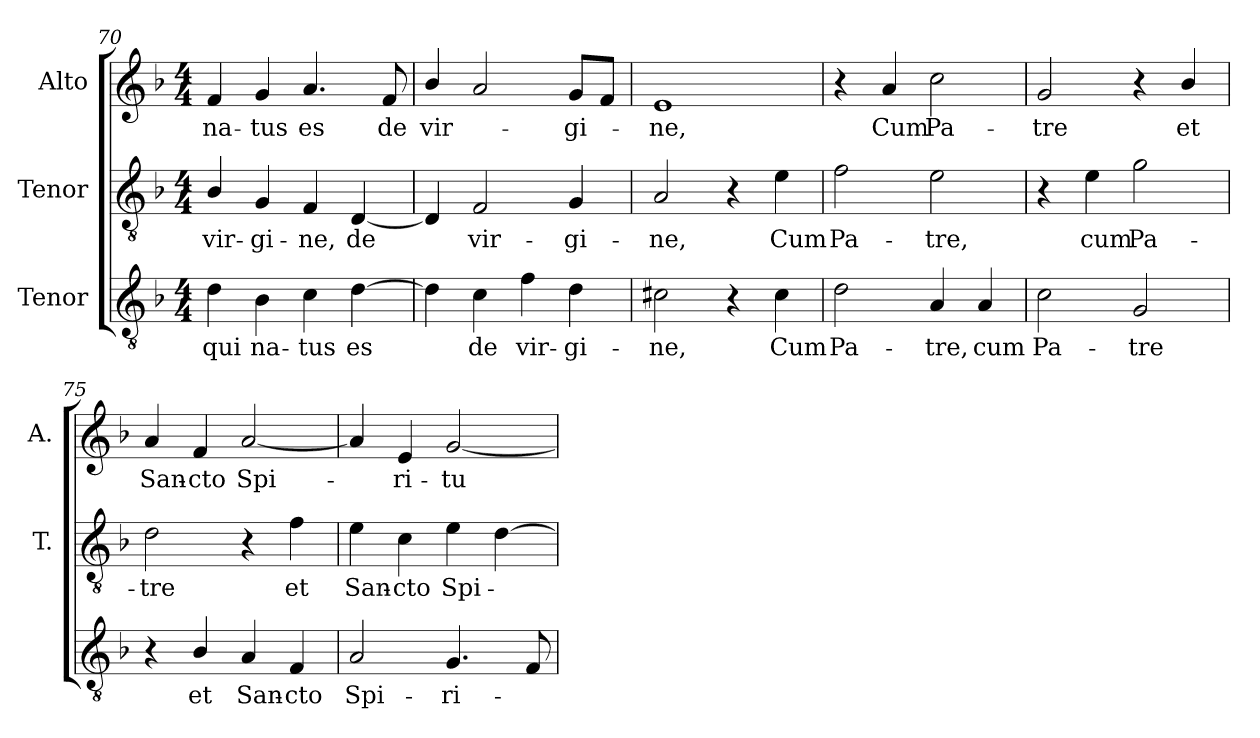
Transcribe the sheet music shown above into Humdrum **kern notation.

**kern	**text	**kern	**text	**kern	**text
*part3	*part3	*part2	*part2	*part1	*part1
*staff3	*staff3	*staff2	*staff2	*staff1	*staff1
*I"Tenor	*	*I"Tenor	*	*I"Alto	*
*	*	*I'T.	*	*I'A.	*
*clefGv2	*	*clefGv2	*	*clefG2	*
*	*	*ITrd7c12	*	*	*
*k[b-]	*	*k[b-]	*	*k[b-]	*
*F:	*	*F:	*	*F:	*
*M4/4	*	*M4/4	*	*M4/4	*
=70	=70	=70	=70	=70	=70
!	!LO:LY:b:color=#000000	!	!	!	!
!	!	!	!LO:LY:b:color=#000000	!	!
!	!	!	!	!	!LO:LY:b:color=#000000
4di\	qui	4BB-i/	vir-	4fi/	na-
!	!LO:LY:b:color=#000000	!	!	!	!
!	!	!	!LO:LY:b:color=#000000	!	!
!	!	!	!	!	!LO:LY:b:color=#000000
4B-i\	na-	4GGi/	-gi-	4gi/	-tus
!	!LO:LY:b:color=#000000	!	!	!	!
!	!	!	!LO:LY:b:color=#000000	!	!
!	!	!	!	!	!LO:LY:b:color=#000000
4ci\	-tus	4FFi/	-ne,	4.ai/	es
!	!LO:LY:b:color=#000000	!	!	!	!
!	!	!	!LO:LY:b:color=#000000	!	!
[4di\	es	[4DDi/	de	.	.
!	!	!	!	!	!LO:LY:b:color=#000000
.	.	.	.	8fi/	de
=71	=71	=71	=71	=71	=71
!	!	!	!	!	!LO:LY:b:color=#000000
4di\]	.	4DDi/]	.	4b-i/	vir-
!	!LO:LY:b:color=#000000	!	!	!	!
!	!	!	!LO:LY:b:color=#000000	!	!
4ci\	de	2FFi/	vir-	2ai/	.
!	!LO:LY:b:color=#000000	!	!	!	!
4fi\	vir-	.	.	.	.
!	!LO:LY:b:color=#000000	!	!	!	!
!	!	!	!LO:LY:b:color=#000000	!	!
!	!	!	!	!	!LO:LY:b:color=#000000
4di\	-gi-	4GGi/	-gi-	8gi/L	-gi-
.	.	.	.	8fi/J	.
=72	=72	=72	=72	=72	=72
!	!LO:LY:b:color=#000000	!	!	!	!
!	!	!	!LO:LY:b:color=#000000	!	!
!	!	!	!	!	!LO:LY:b:color=#000000
2c#Xi\	-ne,	2AAi/	-ne,	1ei	-ne,
4r	.	4r	.	.	.
!	!LO:LY:b:color=#000000	!	!	!	!
!	!	!	!LO:LY:b:color=#000000	!	!
4c#i\	Cum	4Ei\	Cum	.	.
=73	=73	=73	=73	=73	=73
!	!LO:LY:b:color=#000000	!	!	!	!
!	!	!	!LO:LY:b:color=#000000	!	!
2di\	Pa-	2Fi\	Pa-	4r	.
!	!	!	!	!	!LO:LY:b:color=#000000
.	.	.	.	4ai/	Cum
!	!LO:LY:b:color=#000000	!	!	!	!
!	!	!	!LO:LY:b:color=#000000	!	!
!	!	!	!	!	!LO:LY:b:color=#000000
4Ai/	-tre,	2Ei\	-tre,	2cci\	Pa-
!	!LO:LY:b:color=#000000	!	!	!	!
4Ai/	cum	.	.	.	.
!!LO:LB:g=z
=74	=74	=74	=74	=74	=74
!	!LO:LY:b:color=#000000	!	!	!	!
!	!	!	!	!	!LO:LY:b:color=#000000
2ci\	Pa-	4r	.	2gi/	-tre
!	!	!	!LO:LY:b:color=#000000	!	!
.	.	4Ei\	cum	.	.
!	!LO:LY:b:color=#000000	!	!	!	!
!	!	!	!LO:LY:b:color=#000000	!	!
2Gi/	-tre	2Gi\	Pa-	4r	.
!	!	!	!	!	!LO:LY:b:color=#000000
.	.	.	.	4b-i/	et
=75	=75	=75	=75	=75	=75
!	!	!	!LO:LY:b:color=#000000	!	!
!	!	!	!	!	!LO:LY:b:color=#000000
4r	.	2Di\	-tre	4ai/	San-
!	!LO:LY:b:color=#000000	!	!	!	!
!	!	!	!	!	!LO:LY:b:color=#000000
4B-i/	et	.	.	4fi/	-cto
!	!LO:LY:b:color=#000000	!	!	!	!
!	!	!	!	!	!LO:LY:b:color=#000000
4Ai/	San-	4r	.	[2ai/	Spi-
!	!LO:LY:b:color=#000000	!	!	!	!
!	!	!	!LO:LY:b:color=#000000	!	!
4Fi/	-cto	4Fi\	et	.	.
=76	=76	=76	=76	=76	=76
!	!LO:LY:b:color=#000000	!	!	!	!
!	!	!	!LO:LY:b:color=#000000	!	!
2Ai/	Spi-	4Ei\	San-	4ai/]	.
!	!	!	!LO:LY:b:color=#000000	!	!
!	!	!	!	!	!LO:LY:b:color=#000000
.	.	4Ci\	-cto	4ei/	-ri-
!	!LO:LY:b:color=#000000	!	!	!	!
!	!	!	!LO:LY:b:color=#000000	!	!
!	!	!	!	!	!LO:LY:b:color=#000000
4.Gi/	-ri-	4Ei\	Spi-	[2gi/	-tu
.	.	[4Di\	.	.	.
8Fi/	.	.	.	.	.
=	=	=	=	=	=
*-	*-	*-	*-	*-	*-
